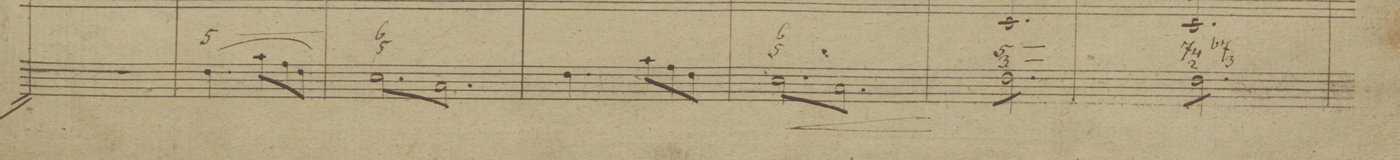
**kern	**fba	**dynam
*I"Organo et Basso	*	*
*clefF4	*	*
*k[b-]	*	*
*M3/4	*	*
2.r	.	.
=8	=8	=8
(4.F\	5	.
*8\right	*	*
8c\L	.	.
8A\	.	.
8F\J)	.	.
=9	=9	=9
*tremolo	*	*
8E\L	6 5	.
8C\	.	.
8E\	.	.
8C\	.	.
8E\	.	.
8C\J	.	.
=10	=10	=10
4.F\	.	.
8c\L	.	.
8A\	.	.
8F\J	.	.
=11	=11	=11
8E\L	6 5	<
8C\	.	.
8E\	.	.
8C\	.	.
8E\	.	.
8C\J	.	.
.	.	[[
=12	=12	=12
8F\L	5_ 3_	.
8F\	.	.
8F\	.	.
8F\	.	.
8F\	.	.
8F\J	.	.
.	X X	.
=13	=13	=13
8F\L	7 4 2	.
8F\	.	.
8F\	.	.
8F\	-7 3	.
8F\	.	.
8F\J	.	.
=14	=14	=14
*-	*-	*-
